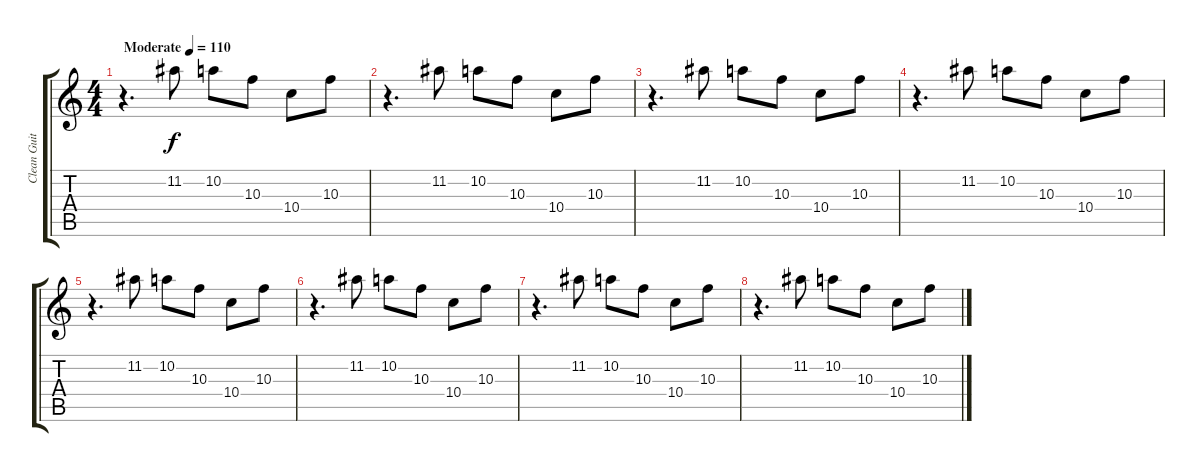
\track ("Clean Guitar" "Clean Guit") {instrument electricguitarclean bank 110}
\staff {score tabs}
\tuning (E4 B3 G3 D3 A2 E2) {hide}
\ts (4 4)
\tempo (110 "Moderate")
\clef g2
\ks c
r.4{d dy f instrument electricguitarclean} 11.2.8 10.2.8 10.3.8 10.4.8{volume 13} 10.3.8 |
r.4{d} 11.2.8 10.2.8 10.3.8 10.4.8 10.3.8 |
r.4{d} 11.2.8 10.2.8 10.3.8 10.4.8 10.3.8 |
r.4{d} 11.2.8 10.2.8 10.3.8 10.4.8 10.3.8 |
r.4{d} 11.2.8 10.2.8 10.3.8 10.4.8 10.3.8 |
r.4{d} 11.2.8 10.2.8 10.3.8 10.4.8 10.3.8 |
r.4{d} 11.2.8 10.2.8 10.3.8 10.4.8 10.3.8 |
r.4{d} 11.2.8 10.2.8 10.3.8 10.4.8 10.3.8
